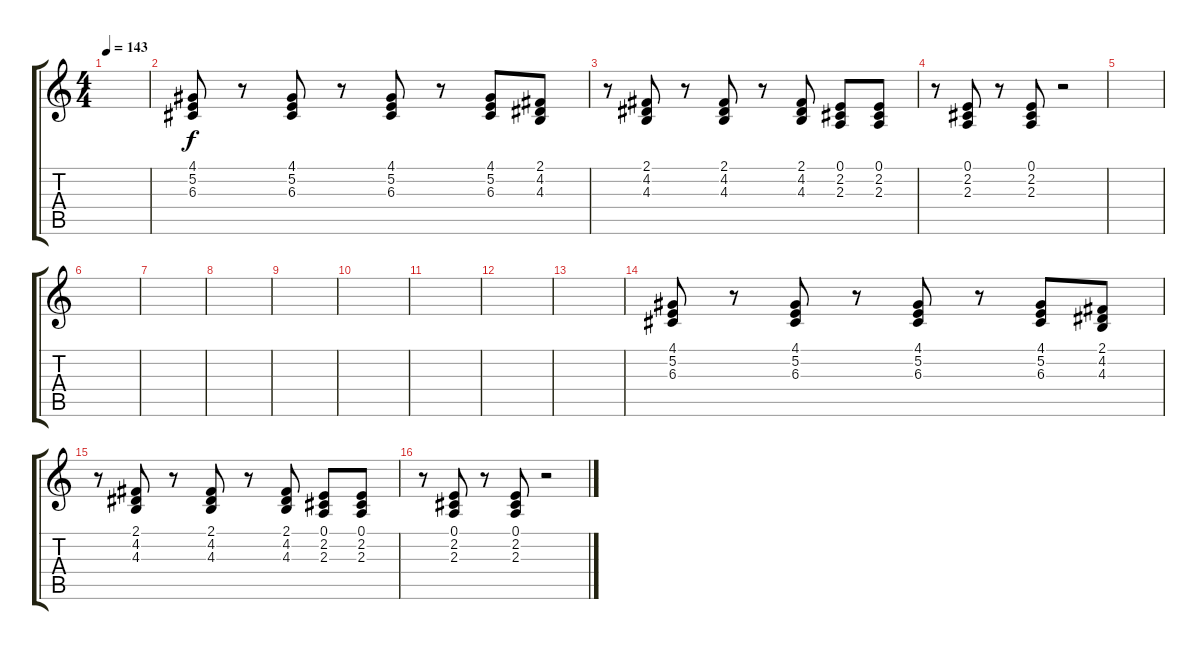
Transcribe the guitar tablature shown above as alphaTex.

\track "" {instrument acousticgrandpiano}
\staff {score tabs}
\tuning (E4 B3 G3 D3 A2 E2) {hide}
\ts (4 4)
\tempo 143
\clef g2
\ks c
|
(4.1 5.2 6.3).8 r.8 (4.1 5.2 6.3).8 r.8 (4.1 5.2 6.3).8 r.8 (4.1 5.2 6.3).8 (2.1 4.2 4.3).8 |
r.8 (2.1 4.2 4.3).8 r.8 (2.1 4.2 4.3).8 r.8 (2.1 4.2 4.3).8 (0.1 2.2 2.3).8 (0.1 2.2 2.3).8 |
r.8 (0.1 2.2 2.3).8 r.8 (0.1 2.2 2.3).8 r.2 |
|
|
|
|
|
|
|
|
|
(4.1 5.2 6.3).8 r.8 (4.1 5.2 6.3).8 r.8 (4.1 5.2 6.3).8 r.8 (4.1 5.2 6.3).8 (2.1 4.2 4.3).8 |
r.8 (2.1 4.2 4.3).8 r.8 (2.1 4.2 4.3).8 r.8 (2.1 4.2 4.3).8 (0.1 2.2 2.3).8 (0.1 2.2 2.3).8 |
r.8 (0.1 2.2 2.3).8 r.8 (0.1 2.2 2.3).8 r.2
